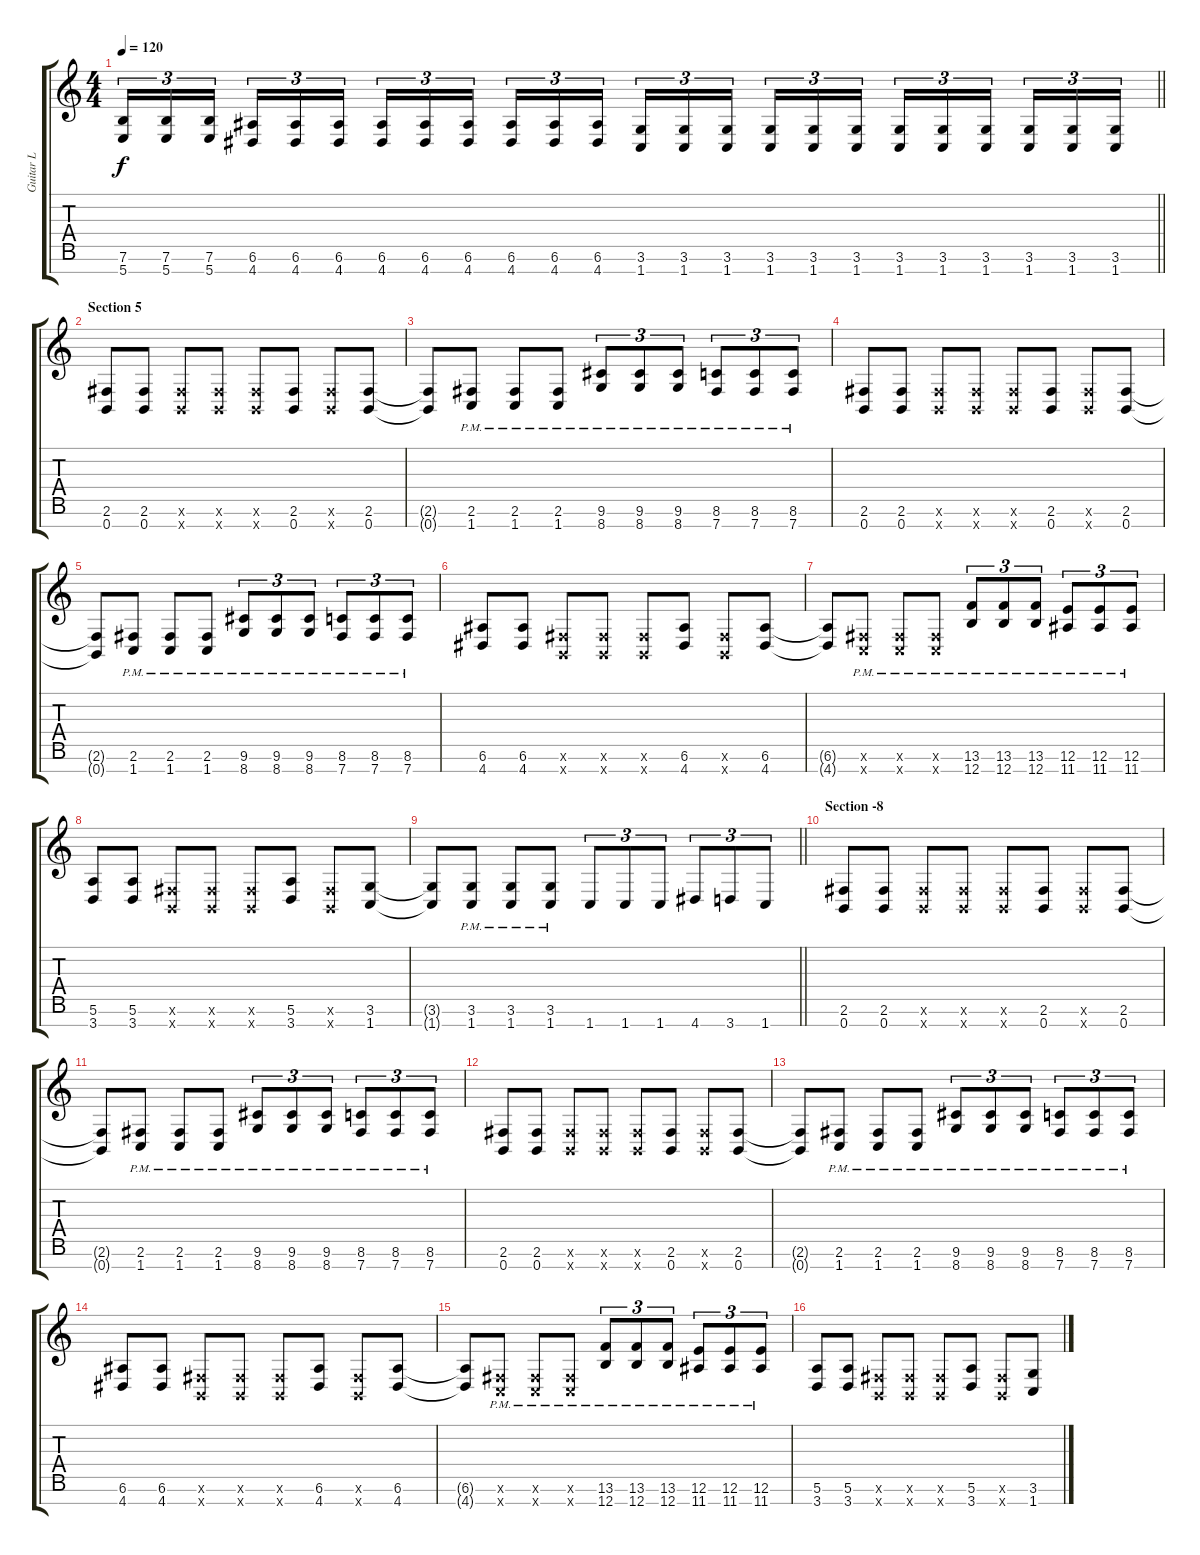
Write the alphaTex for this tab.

\track ("Guitar L" "Guitar L") {instrument distortionguitar}
\staff {score tabs}
\tuning (E4 B3 G3 D3 A2 E2 B1) {hide}
\ts (4 4)
\tempo 120
\clef g2
\barLineRight lightlight
\ks c
(7.6 5.7).16{tu (3 2) dy f} (7.6 5.7).16{tu (3 2)} (7.6 5.7).16{tu (3 2) beam splitsecondary} (6.6 4.7).16{tu (3 2)} (6.6 4.7).16{tu (3 2)} (6.6 4.7).16{tu (3 2)} (6.6 4.7).16{tu (3 2)} (6.6 4.7).16{tu (3 2)} (6.6 4.7).16{tu (3 2) beam splitsecondary} (6.6 4.7).16{tu (3 2)} (6.6 4.7).16{tu (3 2)} (6.6 4.7).16{tu (3 2)} (3.6 1.7).16{tu (3 2)} (3.6 1.7).16{tu (3 2)} (3.6 1.7).16{tu (3 2) beam splitsecondary} (3.6 1.7).16{tu (3 2)} (3.6 1.7).16{tu (3 2)} (3.6 1.7).16{tu (3 2)} (3.6 1.7).16{tu (3 2)} (3.6 1.7).16{tu (3 2)} (3.6 1.7).16{tu (3 2) beam splitsecondary} (3.6 1.7).16{tu (3 2)} (3.6 1.7).16{tu (3 2)} (3.6 1.7).16{tu (3 2)} |
\section ("" "Section 5")
(2.6 0.7).8 (2.6 0.7).8 (2.6{x} 0.7{x}).8 (2.6{x} 0.7{x}).8 (2.6{x} 0.7{x}).8 (2.6 0.7).8 (2.6{x} 0.7{x}).8 (2.6 0.7).8 |
(2.6{t} 0.7{t}).8 (2.6{pm} 1.7{pm}).8 (2.6{pm} 1.7{pm}).8 (2.6{pm} 1.7{pm}).8 (9.6{pm} 8.7{pm}).8{tu (3 2)} (9.6{pm} 8.7{pm}).8{tu (3 2)} (9.6{pm} 8.7{pm}).8{tu (3 2)} (8.6{pm} 7.7{pm}).8{tu (3 2)} (8.6{pm} 7.7{pm}).8{tu (3 2)} (8.6{pm} 7.7{pm}).8{tu (3 2)} |
(2.6 0.7).8 (2.6 0.7).8 (2.6{x} 0.7{x}).8 (2.6{x} 0.7{x}).8 (2.6{x} 0.7{x}).8 (2.6 0.7).8 (2.6{x} 0.7{x}).8 (2.6 0.7).8 |
(2.6{t} 0.7{t}).8 (2.6{pm} 1.7{pm}).8 (2.6{pm} 1.7{pm}).8 (2.6{pm} 1.7{pm}).8 (9.6{pm} 8.7{pm}).8{tu (3 2)} (9.6{pm} 8.7{pm}).8{tu (3 2)} (9.6{pm} 8.7{pm}).8{tu (3 2)} (8.6{pm} 7.7{pm}).8{tu (3 2)} (8.6{pm} 7.7{pm}).8{tu (3 2)} (8.6{pm} 7.7{pm}).8{tu (3 2)} |
(6.6 4.7).8 (6.6 4.7).8 (2.6{x} 0.7{x}).8 (2.6{x} 0.7{x}).8 (2.6{x} 0.7{x}).8 (6.6 4.7).8 (2.6{x} 0.7{x}).8 (6.6 4.7).8 |
(6.6{t} 4.7{t}).8 (2.6{pm x} 1.7{pm x}).8 (2.6{pm x} 1.7{pm x}).8 (2.6{pm x} 1.7{pm x}).8 (13.6{pm} 12.7{pm}).8{tu (3 2)} (13.6{pm} 12.7{pm}).8{tu (3 2)} (13.6{pm} 12.7{pm}).8{tu (3 2)} (12.6{pm} 11.7{pm}).8{tu (3 2)} (12.6{pm} 11.7{pm}).8{tu (3 2)} (12.6{pm} 11.7{pm}).8{tu (3 2)} |
(5.6 3.7).8 (5.6 3.7).8 (2.6{x} 0.7{x}).8 (2.6{x} 0.7{x}).8 (2.6{x} 0.7{x}).8 (5.6 3.7).8 (2.6{x} 0.7{x}).8 (3.6 1.7).8 |
\barLineRight lightlight
(3.6{t} 1.7{t}).8 (3.6{pm} 1.7{pm}).8 (3.6{pm} 1.7{pm}).8 (3.6{pm} 1.7{pm}).8 1.7.8{tu (3 2)} 1.7.8{tu (3 2)} 1.7.8{tu (3 2)} 4.7.8{tu (3 2)} 3.7.8{tu (3 2)} 1.7.8{tu (3 2)} |
\section ("" "Section -8")
(2.6 0.7).8 (2.6 0.7).8 (2.6{x} 0.7{x}).8 (2.6{x} 0.7{x}).8 (2.6{x} 0.7{x}).8 (2.6 0.7).8 (2.6{x} 0.7{x}).8 (2.6 0.7).8 |
(2.6{t} 0.7{t}).8 (2.6{pm} 1.7{pm}).8 (2.6{pm} 1.7{pm}).8 (2.6{pm} 1.7{pm}).8 (9.6{pm} 8.7{pm}).8{tu (3 2)} (9.6{pm} 8.7{pm}).8{tu (3 2)} (9.6{pm} 8.7{pm}).8{tu (3 2)} (8.6{pm} 7.7{pm}).8{tu (3 2)} (8.6{pm} 7.7{pm}).8{tu (3 2)} (8.6{pm} 7.7{pm}).8{tu (3 2)} |
(2.6 0.7).8 (2.6 0.7).8 (2.6{x} 0.7{x}).8 (2.6{x} 0.7{x}).8 (2.6{x} 0.7{x}).8 (2.6 0.7).8 (2.6{x} 0.7{x}).8 (2.6 0.7).8 |
(2.6{t} 0.7{t}).8 (2.6{pm} 1.7{pm}).8 (2.6{pm} 1.7{pm}).8 (2.6{pm} 1.7{pm}).8 (9.6{pm} 8.7{pm}).8{tu (3 2)} (9.6{pm} 8.7{pm}).8{tu (3 2)} (9.6{pm} 8.7{pm}).8{tu (3 2)} (8.6{pm} 7.7{pm}).8{tu (3 2)} (8.6{pm} 7.7{pm}).8{tu (3 2)} (8.6{pm} 7.7{pm}).8{tu (3 2)} |
(6.6 4.7).8 (6.6 4.7).8 (2.6{x} 0.7{x}).8 (2.6{x} 0.7{x}).8 (2.6{x} 0.7{x}).8 (6.6 4.7).8 (2.6{x} 0.7{x}).8 (6.6 4.7).8 |
(6.6{t} 4.7{t}).8 (2.6{pm x} 1.7{pm x}).8 (2.6{pm x} 1.7{pm x}).8 (2.6{pm x} 1.7{pm x}).8 (13.6{pm} 12.7{pm}).8{tu (3 2)} (13.6{pm} 12.7{pm}).8{tu (3 2)} (13.6{pm} 12.7{pm}).8{tu (3 2)} (12.6{pm} 11.7{pm}).8{tu (3 2)} (12.6{pm} 11.7{pm}).8{tu (3 2)} (12.6{pm} 11.7{pm}).8{tu (3 2)} |
(5.6 3.7).8 (5.6 3.7).8 (2.6{x} 0.7{x}).8 (2.6{x} 0.7{x}).8 (2.6{x} 0.7{x}).8 (5.6 3.7).8 (2.6{x} 0.7{x}).8 (3.6 1.7).8
